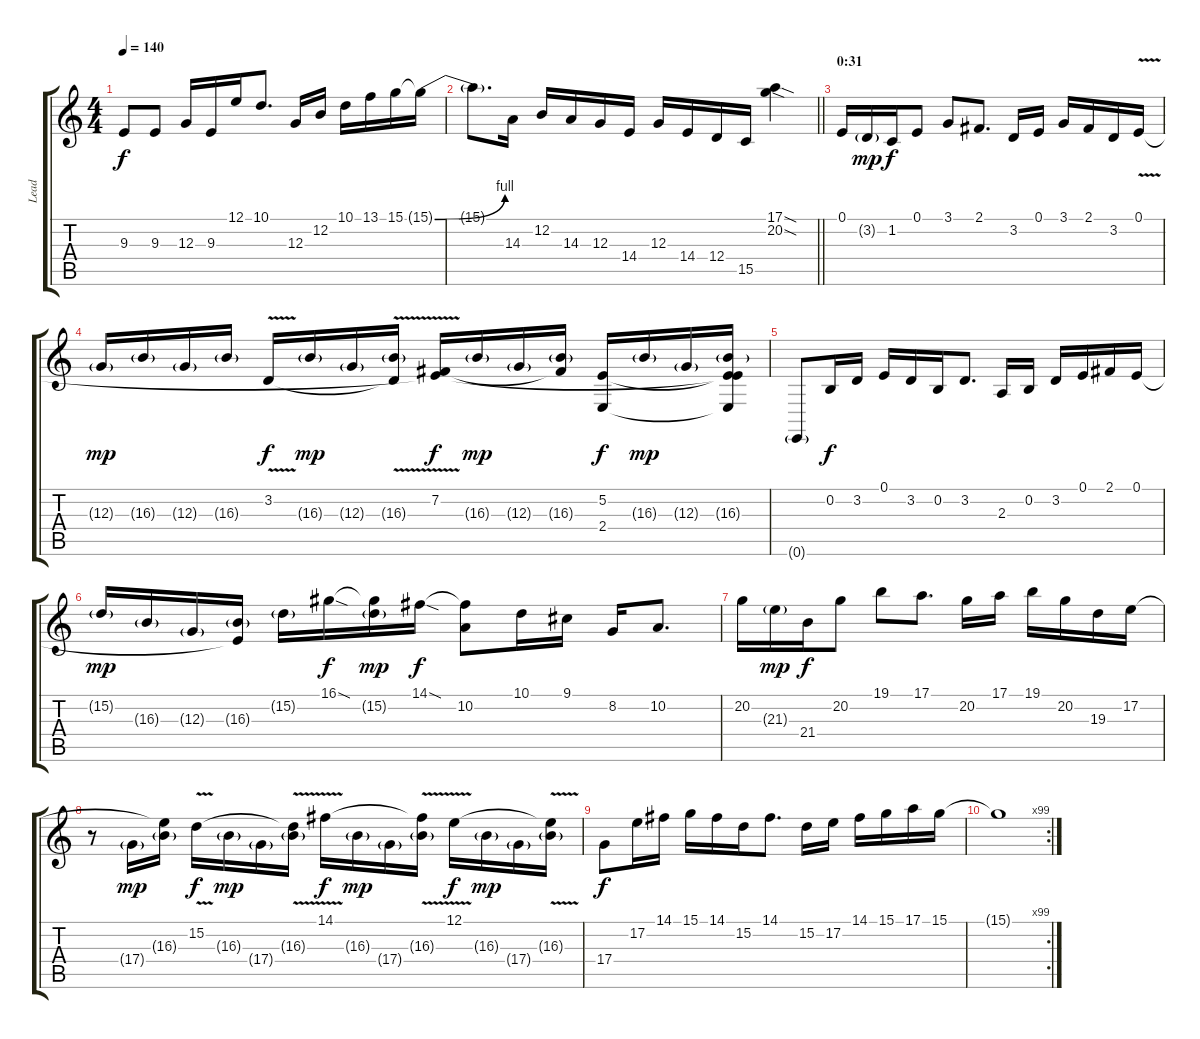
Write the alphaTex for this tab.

\track ("Lead" "Lead") {instrument lead2sawtooth}
\staff {score tabs}
\tuning (E4 B3 G3 D3 A2 E2) {hide}
\ts (4 4)
\tempo 140
\clef g2
\ks c
9.3{t}.8{dy f} 9.3.8 12.3.16 9.3.16 12.1.16 10.1.8{d} 12.3.16 12.2.16 10.1.16 13.1.16 15.1.16 15.1{be (bend 0 0 60 4) t}.16 |
\barLineRight lightlight
15.1{t}.8{d} 14.3.16 12.2.16 14.3.16 12.3.16 14.4.16 12.3.16 14.4.16 12.4.16 15.5.16 (17.1{sod} 20.2{sod}).4 |
\section ("" "0:31")
0.1.16 3.2{g}.16{dy mp} 1.2.16{dy f} 0.1.8 3.1.8 2.1.8{d} 3.2.16 0.1.16 3.1.16 2.1.16 3.2.16 0.1{v}.16 |
12.3{g}.16{dy mp} 16.3{g}.16 12.3{g}.16 16.3{g}.16 3.2{v}.16{dy f} 16.3{g}.16{dy mp} 12.3{g}.16 (3.2{t} 16.3{g}).16 (0.1{t} 7.2).16{dy f} 16.3{g}.16{dy mp} 12.3{g}.16 (7.2{t} 16.3{g}).16 (5.2 2.4).16{dy f} 16.3{g}.16{dy mp} 12.3{g}.16 (0.1{t} 5.2{t} 16.3{g} 2.4{t}).16 |
0.6{g}.8 0.2.16{dy f} 3.2.16 0.1.16 3.2.16 0.2.16 3.2.8{d} 2.3.16 0.2.16 3.2.16 0.1.16 2.1.16 0.1.16 |
15.2{g}.16{dy mp} 16.3{g}.16 12.3{g}.16 (0.1{t} 16.3{g}).16 15.2{g}.16 16.1{sod}.16{dy f} (16.1{t} 15.2{g}).16{dy mp} 14.1{sod}.16{dy f} (14.1{t} 10.2).8 10.1.16 9.1.16 8.2.16 10.2.8{d} |
20.2.16 21.3{g}.16{dy mp} 21.4.16{dy f} 20.2.8 19.1.8 17.1.8{d} 20.2.16 17.1.16 19.1.16 20.2.16 19.3.16 17.2.16 |
r.8 17.4{g}.16{dy mp} (17.2{t} 16.3{g}).16 15.2{v}.16{dy f} 16.3{g}.16{dy mp} 17.4{g}.16 (15.2{t} 16.3{g}).16 14.1{v}.16{dy f} 16.3{g}.16{dy mp} 17.4{g}.16 (14.1{t} 16.3{g}).16 12.1{v}.16{dy f} 16.3{g}.16{dy mp} 17.4{g}.16 (12.1{t} 16.3{g}).16 |
17.4.8{dy f} 17.2.16 14.1.16 15.1.16 14.1.16 15.2.16 14.1.8{d} 15.2.16 17.2.16 14.1.16 15.1.16 17.1.16 15.1.16 |
\rc 99
15.1{t}.1
